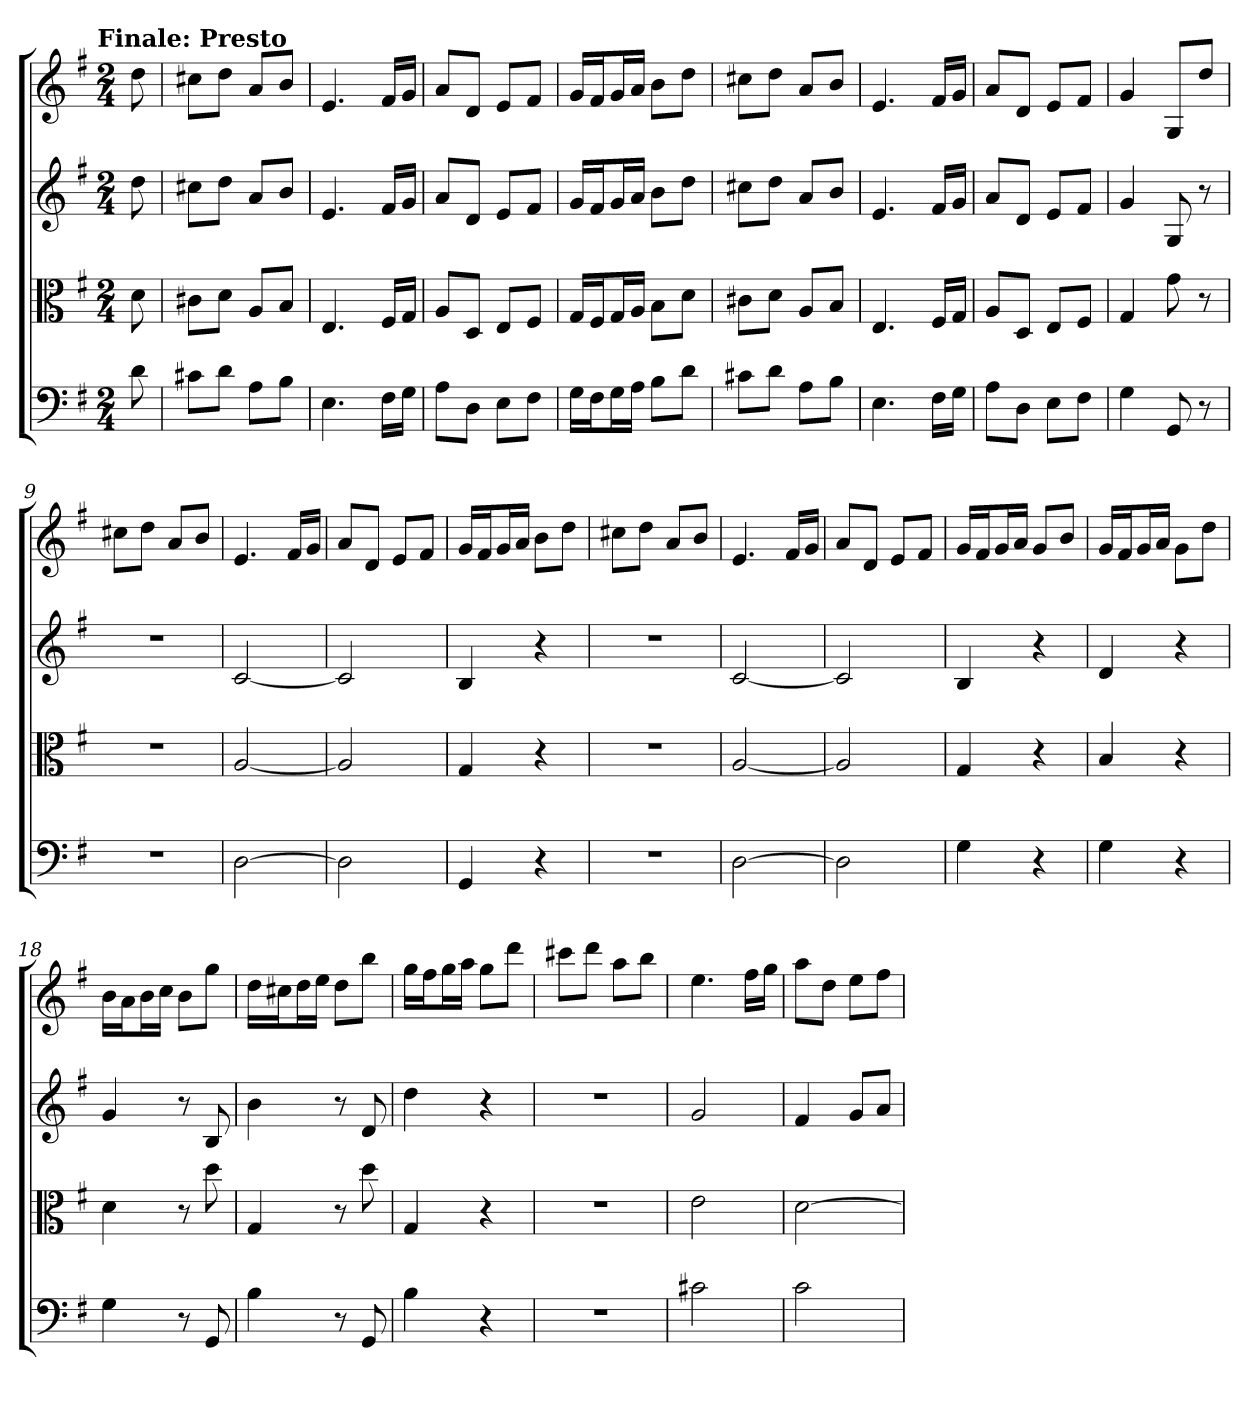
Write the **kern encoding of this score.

**kern	**kern	**kern	**kern
*part4	*part3	*part2	*part1
*staff4	*staff3	*staff2	*staff1
*clefF4	*clefC3	*	*
*k[f#]	*k[f#]	*k[f#]	*k[f#]
*G:	*G:	*G:	*G:
!!LO:TX:omd:t=Finale&colon; Presto
*M2/4	*M2/4	*M2/4	*M2/4
*MM184	*MM184	*MM184	*MM184
=	=	=	=
8d	8d	8dd	8dd
=1	=1	=1	=1
8c#X\L	8c#X\L	8cc#XL	8cc#XL
8d\J	8d\J	8ddJ	8ddJ
8A\L	8A/L	8aL	8aL
8B\J	8B/J	8bJ	8bJ
=2	=2	=2	=2
4.E	4.E	4.e	4.e
16F#\LL	16F#/LL	16f#LL	16f#LL
16G\JJ	16G/JJ	16gJJ	16gJJ
=3	=3	=3	=3
8A\L	8A/L	8aL	8aL
8D\J	8D/J	8dJ	8dJ
8E\L	8E/L	8eL	8eL
8F#\J	8F#/J	8f#J	8f#J
=4	=4	=4	=4
16G\LL	16G/LL	16gLL	16gLL
16F#\J	16F#/J	16f#J	16f#J
16G\L	16G/L	16gL	16gL
16A\JJ	16A/JJ	16aJJ	16aJJ
8B\L	8B\L	8bL	8bL
8d\J	8d\J	8ddJ	8ddJ
=5	=5	=5	=5
8c#X\L	8c#X\L	8cc#XL	8cc#XL
8d\J	8d\J	8ddJ	8ddJ
8A\L	8A/L	8aL	8aL
8B\J	8B/J	8bJ	8bJ
=6	=6	=6	=6
4.E	4.E	4.e	4.e
16F#\LL	16F#/LL	16f#LL	16f#LL
16G\JJ	16G/JJ	16gJJ	16gJJ
=7	=7	=7	=7
8A\L	8A/L	8aL	8aL
8D\J	8D/J	8dJ	8dJ
8E\L	8E/L	8eL	8eL
8F#\J	8F#/J	8f#J	8f#J
=8	=8	=8	=8
4G	4G	4g	4g
8GG	8g	8G	8GL
8r	8r	8r	8ddJ
=9	=9	=9	=9
2r	2r	2r	8cc#XL
.	.	.	8ddJ
.	.	.	8aL
.	.	.	8bJ
=10	=10	=10	=10
[2D	[2A	[2c	4.e
.	.	.	16f#LL
.	.	.	16gJJ
=11	=11	=11	=11
2D]	2A]	2c]	8aL
.	.	.	8dJ
.	.	.	8eL
.	.	.	8f#J
=12	=12	=12	=12
4GG	4G	4B	16gLL
.	.	.	16f#J
.	.	.	16gL
.	.	.	16aJJ
4r	4r	4r	8bL
.	.	.	8ddJ
=13	=13	=13	=13
2r	2r	2r	8cc#XL
.	.	.	8ddJ
.	.	.	8aL
.	.	.	8bJ
=14	=14	=14	=14
[2D	[2A	[2c	4.e
.	.	.	16f#LL
.	.	.	16gJJ
=15	=15	=15	=15
2D]	2A]	2c]	8aL
.	.	.	8dJ
.	.	.	8eL
.	.	.	8f#J
=16	=16	=16	=16
4G	4G	4B	16gLL
.	.	.	16f#J
.	.	.	16gL
.	.	.	16aJJ
4r	4r	4r	8gL
.	.	.	8bJ
=17	=17	=17	=17
4G	4B	4d	16gLL
.	.	.	16f#J
.	.	.	16gL
.	.	.	16aJJ
4r	4r	4r	8gL
.	.	.	8ddJ
=18	=18	=18	=18
4G	4d	4g	16bLL
.	.	.	16aJ
.	.	.	16bL
.	.	.	16ccJJ
8r	8r	8r	8bL
8GG	8dd	8B	8ggJ
=19	=19	=19	=19
4B	4G	4b	16ddLL
.	.	.	16cc#XJ
.	.	.	16ddL
.	.	.	16eeJJ
8r	8r	8r	8ddL
8GG	8dd	8d	8bbJ
=20	=20	=20	=20
4B	4G	4dd	16ggLL
.	.	.	16ff#J
.	.	.	16ggL
.	.	.	16aaJJ
4r	4r	4r	8ggL
.	.	.	8dddJ
=21	=21	=21	=21
2r	2r	2r	8ccc#XL
.	.	.	8dddJ
.	.	.	8aaL
.	.	.	8bbJ
=22	=22	=22	=22
2c#X	2e	2g	4.ee
.	.	.	16ff#LL
.	.	.	16ggJJ
=23	=23	=23	=23
2c	[2d	4f#	8aaL
.	.	.	8ddJ
.	.	8gL	8eeL
.	.	8aJ	8ff#J
=	=	=	=
*-	*-	*-	*-
